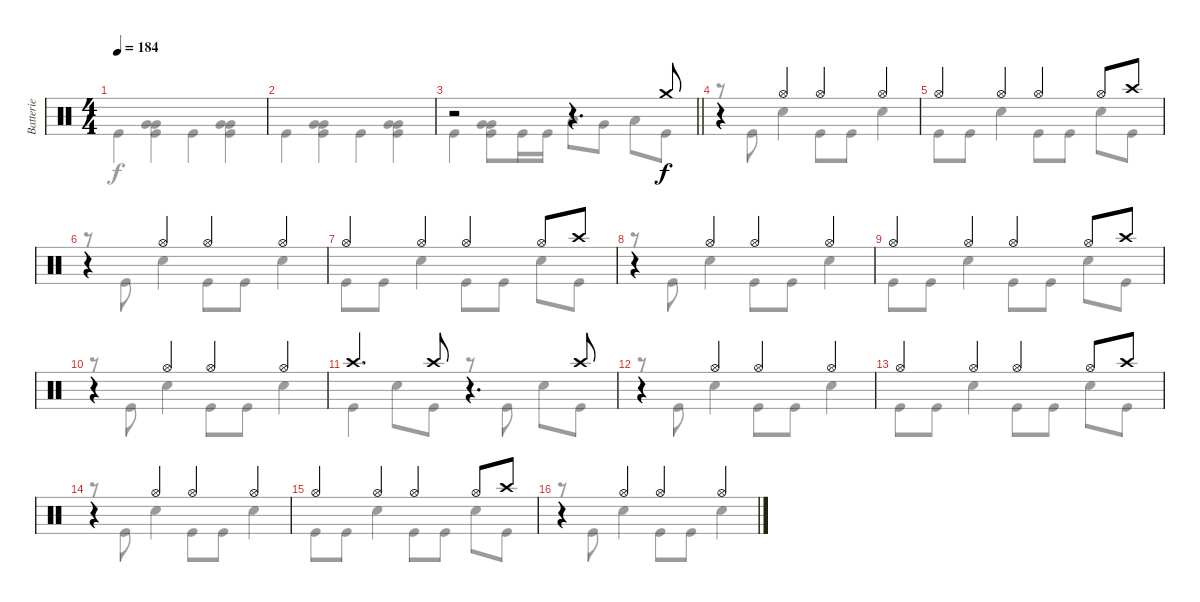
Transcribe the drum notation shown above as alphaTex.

\track ("Batterie" "Batterie") {instrument percussion}
\staff {score}
\articulation defaults
\voice
\ts (4 4)
\tempo 184
\clef neutral
\ks c
|
|
\barLineRight lightlight
r.2 r.4{d} "Crash medium (hit)".8 |
r.4 "Hi-Hat (open)".4 "Hi-Hat (open)".4 "Hi-Hat (open)".4 |
"Hi-Hat (open)".4 "Hi-Hat (open)".4 "Hi-Hat (open)".4 "Hi-Hat (open)".8 "Crash high (hit)".8 |
r.4 "Hi-Hat (open)".4 "Hi-Hat (open)".4 "Hi-Hat (open)".4 |
"Hi-Hat (open)".4 "Hi-Hat (open)".4 "Hi-Hat (open)".4 "Hi-Hat (open)".8 "Crash high (hit)".8 |
r.4 "Hi-Hat (open)".4 "Hi-Hat (open)".4 "Hi-Hat (open)".4 |
"Hi-Hat (open)".4 "Hi-Hat (open)".4 "Hi-Hat (open)".4 "Hi-Hat (open)".8 "Crash high (hit)".8 |
r.4 "Hi-Hat (open)".4 "Hi-Hat (open)".4 "Hi-Hat (open)".4 |
"Crash high (hit)".4{d} "Crash high (hit)".8 r.4{d} "Crash high (hit)".8 |
r.4 "Hi-Hat (open)".4 "Hi-Hat (open)".4 "Hi-Hat (open)".4 |
"Hi-Hat (open)".4 "Hi-Hat (open)".4 "Hi-Hat (open)".4 "Hi-Hat (open)".8 "Crash high (hit)".8 |
r.4 "Hi-Hat (open)".4 "Hi-Hat (open)".4 "Hi-Hat (open)".4 |
"Hi-Hat (open)".4 "Hi-Hat (open)".4 "Hi-Hat (open)".4 "Hi-Hat (open)".8 "Crash high (hit)".8 |
r.4 "Hi-Hat (open)".4 "Hi-Hat (open)".4 "Hi-Hat (open)".4
\voice
\clef neutral
\ottava regular
\simile none
\ks c "Kick (hit)".4{dy f}
("Very Low Tom (hit)" "Very Low Tom (hit)" "Kick (hit)").4 "Kick (hit)".4 ("Very Low Tom (hit)" "Very Low Tom (hit)" "Kick (hit)").4 |
"Kick (hit)".4 ("Very Low Tom (hit)" "Very Low Tom (hit)" "Kick (hit)").4 "Kick (hit)".4 ("Very Low Tom (hit)" "Very Low Tom (hit)" "Kick (hit)").4 |
\barLineRight lightlight "Kick (hit)".4
("Very Low Tom (hit)" "Very Low Tom (hit)" "Kick (hit)").8 "Kick (hit)".16 "Kick (hit)".16 "Low Tom (hit)".8 "Very Low Tom (hit)".8 "Low Tom (hit)".8 "Kick (hit)".8 |
r.8 "Kick (hit)".8 "Snare (hit) 2".4 "Kick (hit)".8 "Kick (hit)".8 "Snare (hit) 2".4 |
"Kick (hit)".8 "Kick (hit)".8 "Snare (hit) 2".4 "Kick (hit)".8 "Kick (hit)".8 "Snare (hit) 2".8 "Kick (hit)".8 |
r.8 "Kick (hit)".8 "Snare (hit) 2".4 "Kick (hit)".8 "Kick (hit)".8 "Snare (hit) 2".4 |
"Kick (hit)".8 "Kick (hit)".8 "Snare (hit) 2".4 "Kick (hit)".8 "Kick (hit)".8 "Snare (hit) 2".8 "Kick (hit)".8 |
r.8 "Kick (hit)".8 "Snare (hit) 2".4 "Kick (hit)".8 "Kick (hit)".8 "Snare (hit) 2".4 |
"Kick (hit)".8 "Kick (hit)".8 "Snare (hit) 2".4 "Kick (hit)".8 "Kick (hit)".8 "Snare (hit) 2".8 "Kick (hit)".8 |
r.8 "Kick (hit)".8 "Snare (hit) 2".4 "Kick (hit)".8 "Kick (hit)".8 "Snare (hit) 2".4 |
"Kick (hit)".4 "Snare (hit) 2".8 "Kick (hit)".8 r.8 "Kick (hit)".8 "Snare (hit) 2".8 "Kick (hit)".8 |
r.8 "Kick (hit)".8 "Snare (hit) 2".4 "Kick (hit)".8 "Kick (hit)".8 "Snare (hit) 2".4 |
"Kick (hit)".8 "Kick (hit)".8 "Snare (hit) 2".4 "Kick (hit)".8 "Kick (hit)".8 "Snare (hit) 2".8 "Kick (hit)".8 |
r.8 "Kick (hit)".8 "Snare (hit) 2".4 "Kick (hit)".8 "Kick (hit)".8 "Snare (hit) 2".4 |
"Kick (hit)".8 "Kick (hit)".8 "Snare (hit) 2".4 "Kick (hit)".8 "Kick (hit)".8 "Snare (hit) 2".8 "Kick (hit)".8 |
r.8 "Kick (hit)".8 "Snare (hit) 2".4 "Kick (hit)".8 "Kick (hit)".8 "Snare (hit) 2".4
